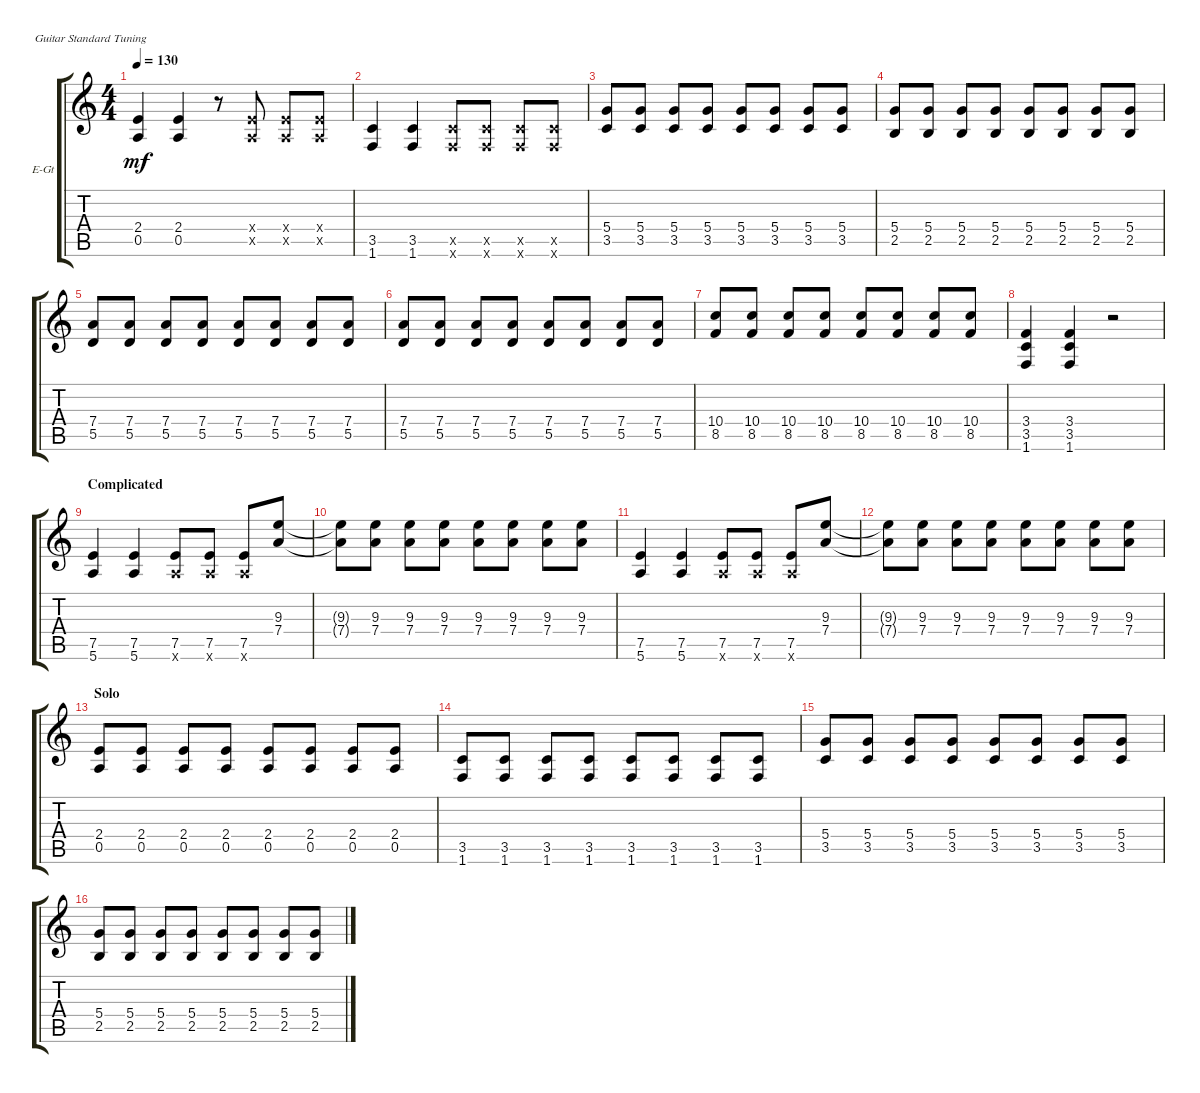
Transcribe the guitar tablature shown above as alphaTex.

\defaultSystemsLayout 4
\bracketExtendMode groupsimilarinstruments
\firstSystemTrackNameOrientation horizontal
\otherSystemsTrackNameOrientation horizontal
\track ("dist. Gtr. 2" "E-Gt") {instrument distortionguitar}
\staff {score tabs}
\tuning (E4 B3 G3 D3 A2 E2)
\ts (4 4)
\tempo 130
\clef g2
\ks c
(0.5 2.4).4{dy mf} (0.5 2.4).4 r.8 (2.4{x} 0.5{x}).8 (2.4{x} 0.5{x}).8 (2.4{x} 0.5{x}).8 |
(3.5 1.6).4 (3.5 1.6).4 (1.6{x} 3.5{x}).8 (3.5{x} 1.6{x}).8 (3.5{x} 1.6{x}).8 (3.5{x} 1.6{x}).8 |
(3.5 5.4).8 (3.5 5.4).8 (3.5 5.4).8 (3.5 5.4).8 (3.5 5.4).8 (3.5 5.4).8 (3.5 5.4).8 (3.5 5.4).8 |
(5.4 2.5).8 (5.4 2.5).8 (5.4 2.5).8 (5.4 2.5).8 (5.4 2.5).8 (5.4 2.5).8 (5.4 2.5).8 (5.4 2.5).8 |
(5.5 7.4).8 (5.5 7.4).8 (5.5 7.4).8 (5.5 7.4).8 (5.5 7.4).8 (5.5 7.4).8 (5.5 7.4).8 (5.5 7.4).8 |
(5.5 7.4).8 (5.5 7.4).8 (5.5 7.4).8 (5.5 7.4).8 (5.5 7.4).8 (5.5 7.4).8 (5.5 7.4).8 (5.5 7.4).8 |
(8.5 10.4).8 (8.5 10.4).8 (8.5 10.4).8 (8.5 10.4).8 (8.5 10.4).8 (8.5 10.4).8 (8.5 10.4).8 (8.5 10.4).8 |
(1.6 3.5 3.4).4 (3.4 3.5 1.6).4 r.2 |
\section ("" "Complicated")
(5.6 7.5).4 (5.6 7.5).4 (7.5 5.6{x}).8 (5.6{x} 7.5).8 (7.5 5.6{x}).8 (7.4 9.3).8 |
(7.4{t} 9.3{t}).8 (9.3 7.4).8 (9.3 7.4).8 (9.3 7.4).8 (9.3 7.4).8 (9.3 7.4).8 (9.3 7.4).8 (9.3 7.4).8 |
(5.6 7.5).4 (5.6 7.5).4 (7.5 5.6{x}).8 (5.6{x} 7.5).8 (7.5 5.6{x}).8 (7.4 9.3).8 |
(7.4{t} 9.3{t}).8 (9.3 7.4).8 (9.3 7.4).8 (9.3 7.4).8 (9.3 7.4).8 (9.3 7.4).8 (9.3 7.4).8 (9.3 7.4).8 |
\section ("" "Solo")
(0.5 2.4).8 (0.5 2.4).8 (0.5 2.4).8 (0.5 2.4).8 (0.5 2.4).8 (0.5 2.4).8 (0.5 2.4).8 (0.5 2.4).8 |
(1.6 3.5).8 (1.6 3.5).8 (1.6 3.5).8 (1.6 3.5).8 (1.6 3.5).8 (1.6 3.5).8 (1.6 3.5).8 (1.6 3.5).8 |
(3.5 5.4).8 (3.5 5.4).8 (3.5 5.4).8 (3.5 5.4).8 (3.5 5.4).8 (3.5 5.4).8 (3.5 5.4).8 (3.5 5.4).8 |
(5.4 2.5).8 (5.4 2.5).8 (5.4 2.5).8 (5.4 2.5).8 (5.4 2.5).8 (5.4 2.5).8 (5.4 2.5).8 (5.4 2.5).8
